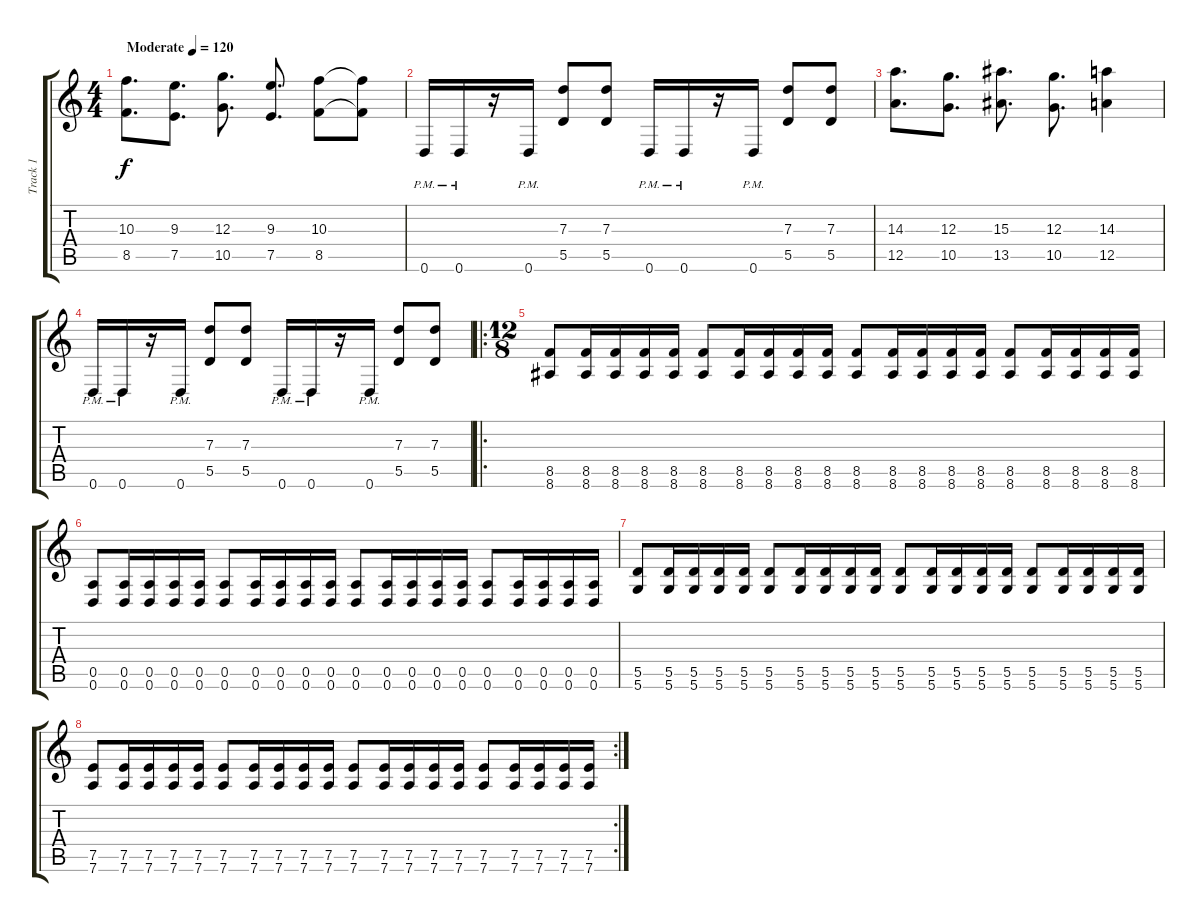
\track ("Track 1" "Track 1") {instrument distortionguitar}
\staff {score tabs}
\tuning (E4 B3 G3 D3 A2 D2) {hide}
\ts (4 4)
\tempo (120 "Moderate")
\clef g2
\ks c
(10.3 8.5).8{d dy f instrument distortionguitar} (9.3 7.5).8{d} (12.3 10.5).8{d} (9.3 7.5).8{d} (10.3 8.5).8 (10.3{t} 8.5{t}).8 |
0.6{pm}.16 0.6{pm}.16 r.16 0.6{pm}.16 (7.3 5.5).8 (7.3 5.5).8 0.6{pm}.16 0.6{pm}.16 r.16 0.6{pm}.16 (7.3 5.5).8 (7.3 5.5).8 |
(14.3 12.5).8{d} (12.3 10.5).8{d} (15.3 13.5).8{d} (12.3 10.5).8{d} (14.3 12.5).4 |
0.6{pm}.16 0.6{pm}.16 r.16 0.6{pm}.16 (7.3 5.5).8 (7.3 5.5).8 0.6{pm}.16 0.6{pm}.16 r.16 0.6{pm}.16 (7.3 5.5).8 (7.3 5.5).8 |
\ro
\ts (12 8)
(8.5 8.6).8 (8.5 8.6).16 (8.5 8.6).16 (8.5 8.6).16 (8.5 8.6).16 (8.5 8.6).8 (8.5 8.6).16 (8.5 8.6).16 (8.5 8.6).16 (8.5 8.6).16 (8.5 8.6).8 (8.5 8.6).16 (8.5 8.6).16 (8.5 8.6).16 (8.5 8.6).16 (8.5 8.6).8 (8.5 8.6).16 (8.5 8.6).16 (8.5 8.6).16 (8.5 8.6).16 |
(0.5 0.6).8 (0.5 0.6).16 (0.5 0.6).16 (0.5 0.6).16 (0.5 0.6).16 (0.5 0.6).8 (0.5 0.6).16 (0.5 0.6).16 (0.5 0.6).16 (0.5 0.6).16 (0.5 0.6).8 (0.5 0.6).16 (0.5 0.6).16 (0.5 0.6).16 (0.5 0.6).16 (0.5 0.6).8 (0.5 0.6).16 (0.5 0.6).16 (0.5 0.6).16 (0.5 0.6).16 |
(5.5 5.6).8 (5.5 5.6).16 (5.5 5.6).16 (5.5 5.6).16 (5.5 5.6).16 (5.5 5.6).8 (5.5 5.6).16 (5.5 5.6).16 (5.5 5.6).16 (5.5 5.6).16 (5.5 5.6).8 (5.5 5.6).16 (5.5 5.6).16 (5.5 5.6).16 (5.5 5.6).16 (5.5 5.6).8 (5.5 5.6).16 (5.5 5.6).16 (5.5 5.6).16 (5.5 5.6).16 |
\rc 2
(7.5 7.6).8 (7.5 7.6).16 (7.5 7.6).16 (7.5 7.6).16 (7.5 7.6).16 (7.5 7.6).8 (7.5 7.6).16 (7.5 7.6).16 (7.5 7.6).16 (7.5 7.6).16 (7.5 7.6).8 (7.5 7.6).16 (7.5 7.6).16 (7.5 7.6).16 (7.5 7.6).16 (7.5 7.6).8 (7.5 7.6).16 (7.5 7.6).16 (7.5 7.6).16 (7.5 7.6).16
